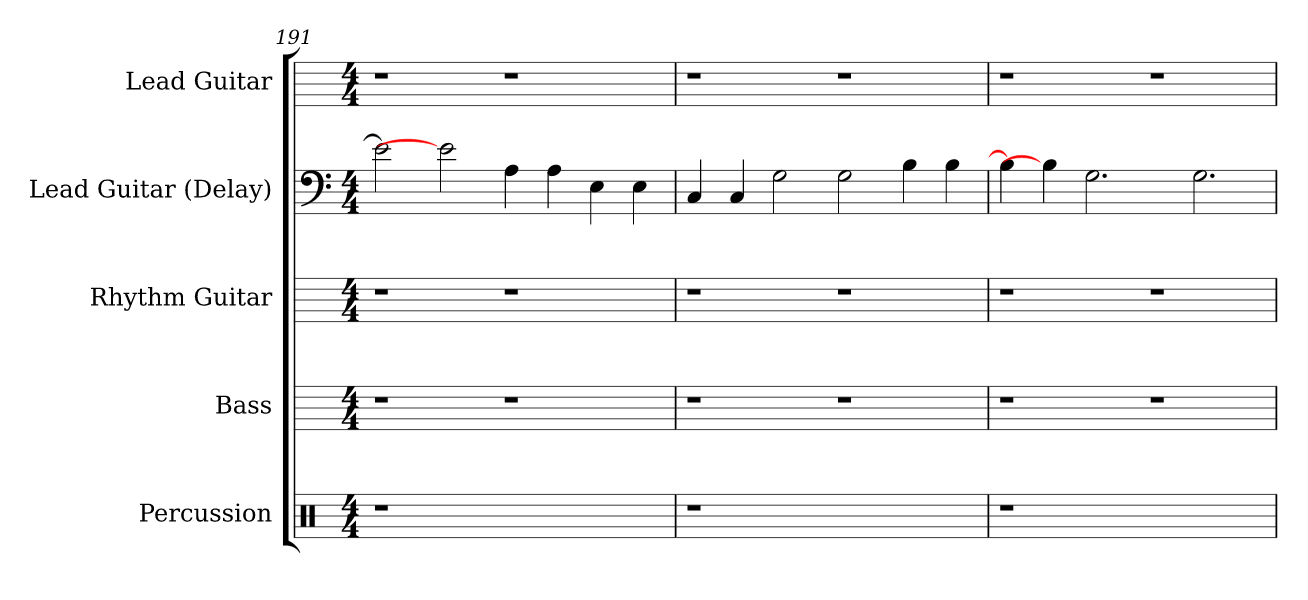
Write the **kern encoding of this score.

**kern	**kern	**kern	**kern	**kern
*part5	*part4	*part3	*part2	*part1
*staff5	*staff4	*staff3	*staff2	*staff1
*I"Percussion	*I"Bass	*I"Rhythm Guitar	*I"Lead Guitar (Delay)	*I"Lead Guitar
*clefX	*	*	*	*
*k[]	*k[]	*k[]	*k[]	*k[]
*M4/4	*M4/4	*M4/4	*M4/4	*M4/4
=191	=191	=191	=191	=191
1r	1r	1r	2e]	1r
.	.	.	2e]	.
1ryy	1r	1r	4A	1r
.	.	.	4A	.
.	.	.	4E	.
.	.	.	4E	.
=192	=192	=192	=192	=192
1r	1r	1r	4C	1r
.	.	.	4C	.
.	.	.	2G	.
1ryy	1r	1r	2G	1r
.	.	.	4B	.
.	.	.	4B	.
=193	=193	=193	=193	=193
1r	1r	1r	4B]	1r
.	.	.	4B]	.
.	.	.	2.G	.
1ryy	1r	1r	.	1r
.	.	.	2.G	.
=	=	=	=	=
*-	*-	*-	*-	*-
